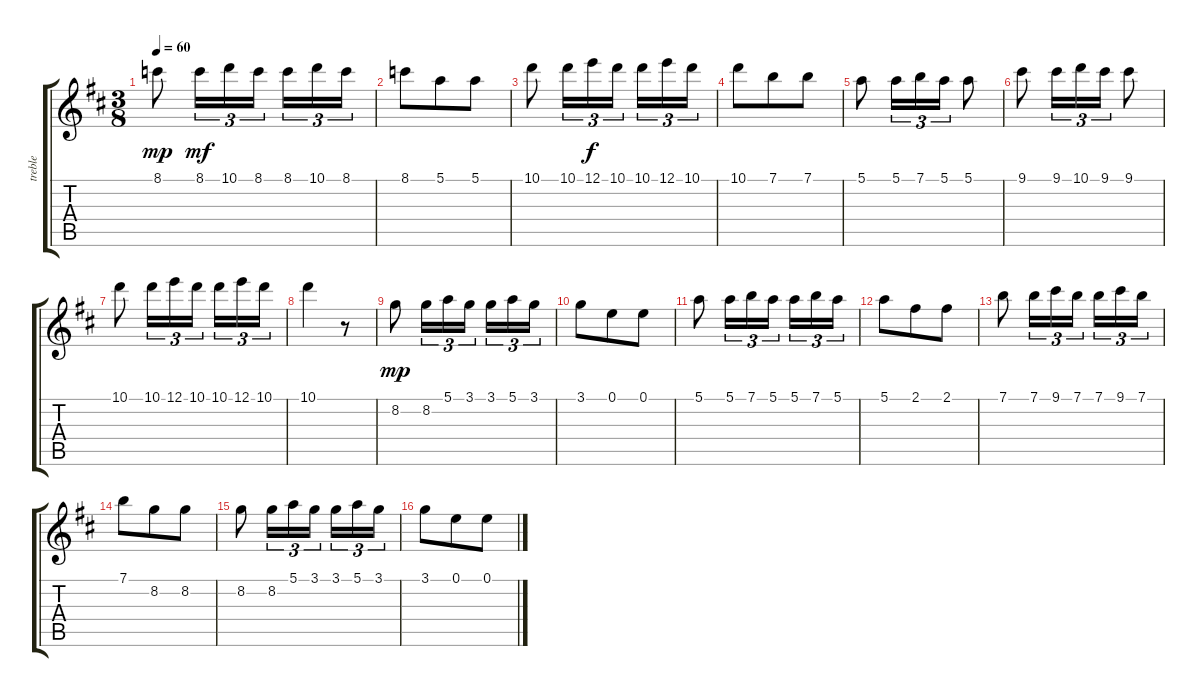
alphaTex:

\track ("treble              " "treble    ") {instrument acousticguitarnylon}
\staff {score tabs}
\tuning (E4 B3 G3 D3 A2 E2) {hide}
\ts (3 8)
\tempo 60
\clef g2
\ks d
8.1.8{dy mp} 8.1.16{tu (3 2) dy mf} 10.1.16{tu (3 2)} 8.1.16{tu (3 2)} 8.1.16{tu (3 2)} 10.1.16{tu (3 2)} 8.1.16{tu (3 2)} |
8.1.8 5.1.8 5.1.8 |
10.1.8 10.1.16{tu (3 2)} 12.1.16{tu (3 2) dy f} 10.1.16{tu (3 2)} 10.1.16{tu (3 2)} 12.1.16{tu (3 2)} 10.1.16{tu (3 2)} |
10.1.8 7.1.8 7.1.8 |
5.1.8 5.1.16{tu (3 2)} 7.1.16{tu (3 2)} 5.1.16{tu (3 2)} 5.1.8 |
9.1.8 9.1.16{tu (3 2)} 10.1.16{tu (3 2)} 9.1.16{tu (3 2)} 9.1.8 |
10.1.8 10.1.16{tu (3 2)} 12.1.16{tu (3 2)} 10.1.16{tu (3 2)} 10.1.16{tu (3 2)} 12.1.16{tu (3 2)} 10.1.16{tu (3 2)} |
10.1.4 r.8 |
8.2.8{dy mp} 8.2.16{tu (3 2)} 5.1.16{tu (3 2)} 3.1.16{tu (3 2)} 3.1.16{tu (3 2)} 5.1.16{tu (3 2)} 3.1.16{tu (3 2)} |
3.1.8 0.1.8 0.1.8 |
5.1.8 5.1.16{tu (3 2)} 7.1.16{tu (3 2)} 5.1.16{tu (3 2)} 5.1.16{tu (3 2)} 7.1.16{tu (3 2)} 5.1.16{tu (3 2)} |
5.1.8 2.1.8 2.1.8 |
7.1.8 7.1.16{tu (3 2)} 9.1.16{tu (3 2)} 7.1.16{tu (3 2)} 7.1.16{tu (3 2)} 9.1.16{tu (3 2)} 7.1.16{tu (3 2)} |
7.1.8 8.2.8 8.2.8 |
8.2.8 8.2.16{tu (3 2)} 5.1.16{tu (3 2)} 3.1.16{tu (3 2)} 3.1.16{tu (3 2)} 5.1.16{tu (3 2)} 3.1.16{tu (3 2)} |
3.1.8 0.1.8 0.1.8
